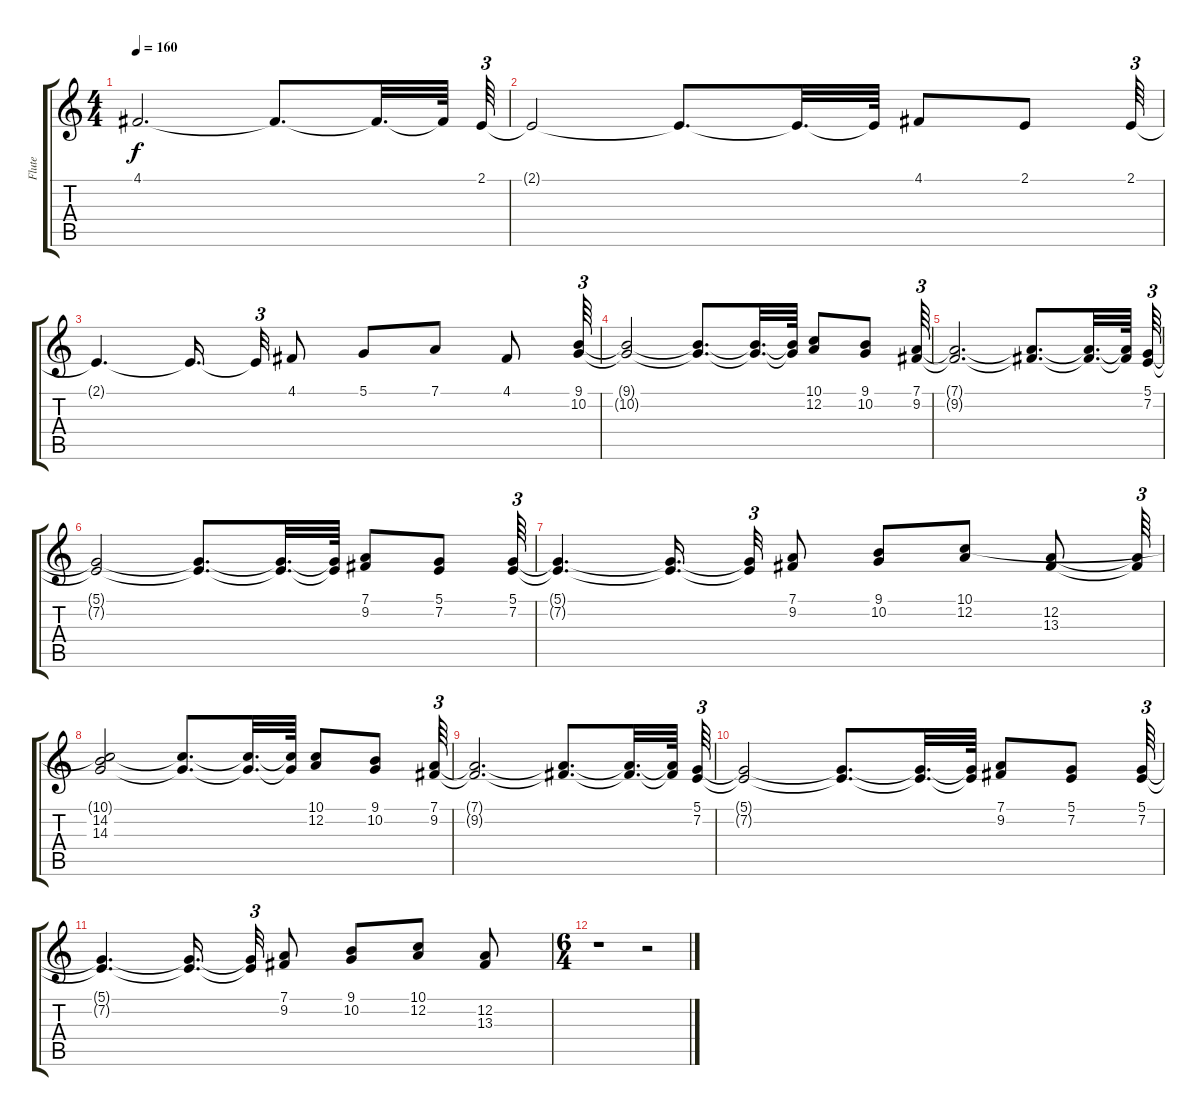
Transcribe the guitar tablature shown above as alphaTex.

\track ("Flute" "Flute") {instrument frenchhorn}
\staff {score tabs}
\tuning (D4 A3 F3 C3 G2 D2) {hide}
\ts (4 4)
\tempo 160
\clef g2
\ks c
4.1{t}.2{d dy f} 4.1{t}.8{d} 4.1{t}.32{d} 4.1{t}.64 2.1.64{tu (3 2)} |
2.1{t}.2 2.1{t}.8{d} 2.1{t}.32{d} 2.1{t}.64 4.1.8 2.1.8 2.1.64{tu (3 2)} |
2.1{t}.4{d} 2.1{t}.16{d beam splitsecondary} 2.1{t}.32{tu (3 2)} 4.1.8 5.1.8 7.1.8 4.1.8 (9.1 10.2).64{tu (3 2)} |
(9.1{t} 10.2{t}).2 (9.1{t} 10.2{t}).8{d} (9.1{t} 10.2{t}).32{d} (9.1{t} 10.2{t}).64 (10.1 12.2).8 (9.1 10.2).8 (7.1 9.2).64{tu (3 2)} |
(7.1{t} 9.2{t}).2{d} (7.1{t} 9.2{t}).8{d} (7.1{t} 9.2{t}).32{d} (7.1{t} 9.2{t}).64 (5.1 7.2).64{tu (3 2)} |
(5.1{t} 7.2{t}).2 (5.1{t} 7.2{t}).8{d} (5.1{t} 7.2{t}).32{d} (5.1{t} 7.2{t}).64 (7.1 9.2).8 (5.1 7.2).8 (5.1 7.2).64{tu (3 2)} |
(5.1{t} 7.2{t}).4{d} (5.1{t} 7.2{t}).16{d beam splitsecondary} (5.1{t} 7.2{t}).32{tu (3 2)} (7.1 9.2).8 (9.1 10.2).8 (10.1 12.2).8 (12.2 13.3).8 (12.2{t} 13.3{t}).64{tu (3 2)} |
(10.1{t} 14.2 14.3).2 (10.1{t} 14.3{t}).8{d} (10.1{t} 14.3{t}).32{d} (10.1{t} 14.3{t}).64 (10.1 12.2).8 (9.1 10.2).8 (7.1 9.2).64{tu (3 2)} |
(7.1{t} 9.2{t}).2{d} (7.1{t} 9.2{t}).8{d} (7.1{t} 9.2{t}).32{d} (7.1{t} 9.2{t}).64 (5.1 7.2).64{tu (3 2)} |
(5.1{t} 7.2{t}).2 (5.1{t} 7.2{t}).8{d} (5.1{t} 7.2{t}).32{d} (5.1{t} 7.2{t}).64 (7.1 9.2).8 (5.1 7.2).8 (5.1 7.2).64{tu (3 2)} |
(5.1{t} 7.2{t}).4{d} (5.1{t} 7.2{t}).16{d beam splitsecondary} (5.1{t} 7.2{t}).32{tu (3 2)} (7.1 9.2).8 (9.1 10.2).8 (10.1 12.2).8 (12.2 13.3).8 |
\ts (6 4)
r.1 r.2
